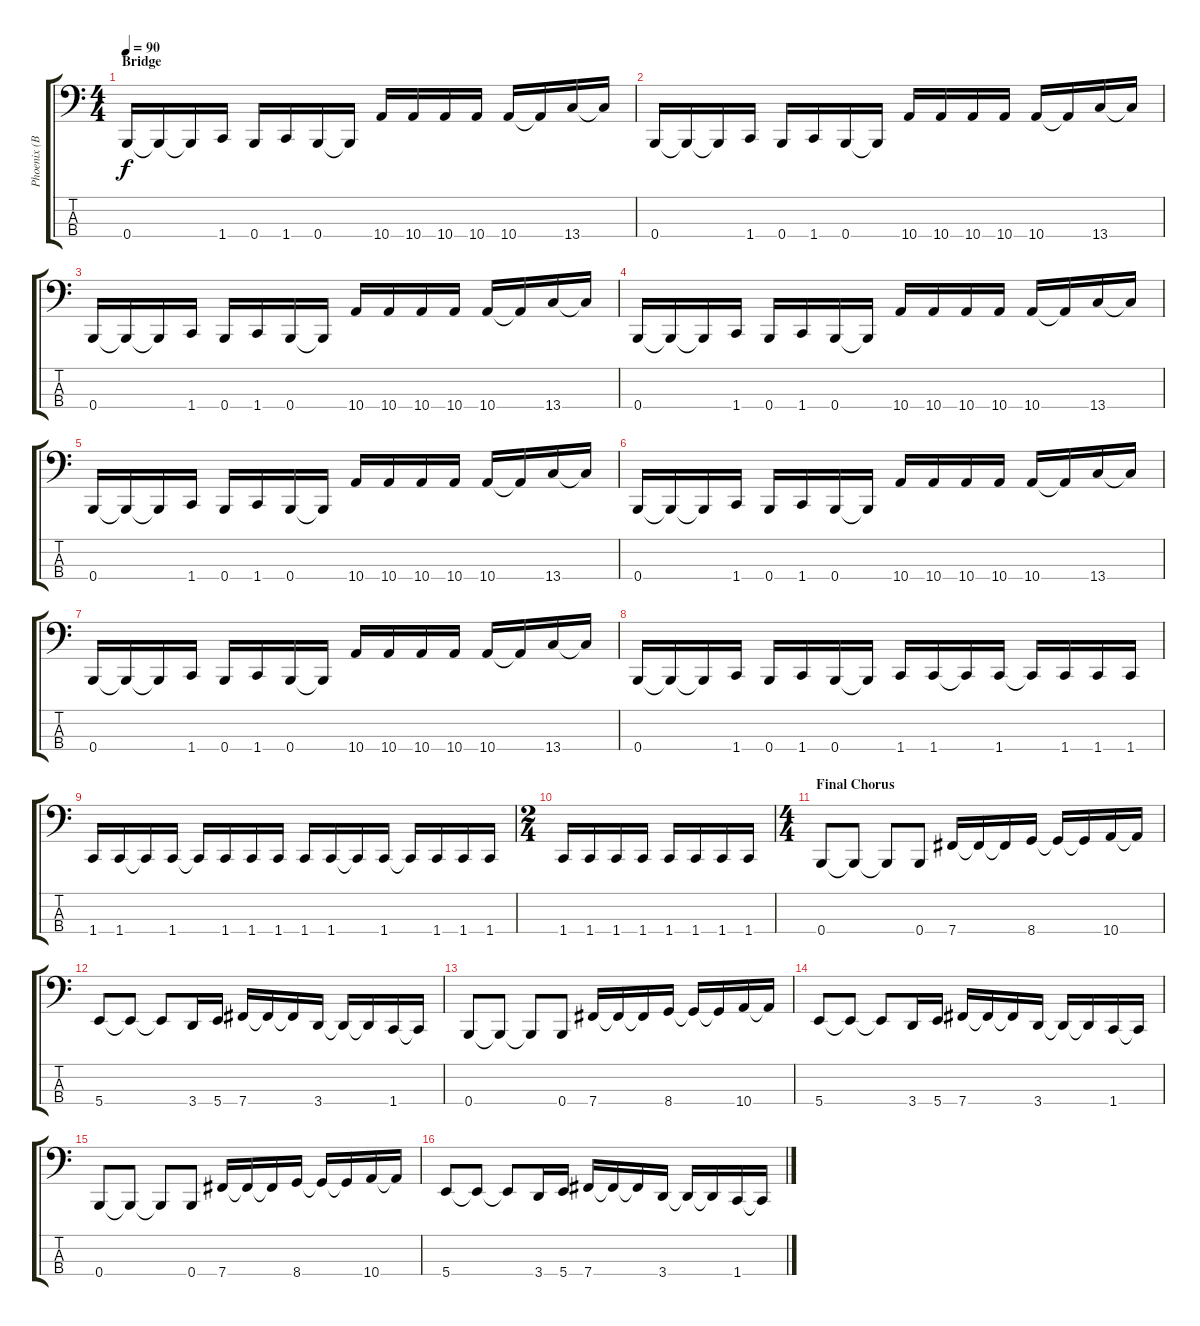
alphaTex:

\track ("Phoenix (Bass)" "Phoenix (B") {instrument electricbassfinger}
\staff {score tabs}
\tuning (E2 B1 Gb1 B0) {hide}
\ts (4 4)
\section ("" "Bridge")
\tempo 90
\clef f4
\ks c
0.4.16{dy f} 0.4{t}.16 0.4{t}.16 1.4.16 0.4.16 1.4.16 0.4.16 0.4{t}.16 10.4.16 10.4.16 10.4.16 10.4.16 10.4.16 10.4{t}.16 13.4.16 13.4{t}.16 |
0.4.16 0.4{t}.16 0.4{t}.16 1.4.16 0.4.16 1.4.16 0.4.16 0.4{t}.16 10.4.16 10.4.16 10.4.16 10.4.16 10.4.16 10.4{t}.16 13.4.16 13.4{t}.16 |
0.4.16 0.4{t}.16 0.4{t}.16 1.4.16 0.4.16 1.4.16 0.4.16 0.4{t}.16 10.4.16 10.4.16 10.4.16 10.4.16 10.4.16 10.4{t}.16 13.4.16 13.4{t}.16 |
0.4.16 0.4{t}.16 0.4{t}.16 1.4.16 0.4.16 1.4.16 0.4.16 0.4{t}.16 10.4.16 10.4.16 10.4.16 10.4.16 10.4.16 10.4{t}.16 13.4.16 13.4{t}.16 |
0.4.16 0.4{t}.16 0.4{t}.16 1.4.16 0.4.16 1.4.16 0.4.16 0.4{t}.16 10.4.16 10.4.16 10.4.16 10.4.16 10.4.16 10.4{t}.16 13.4.16 13.4{t}.16 |
0.4.16 0.4{t}.16 0.4{t}.16 1.4.16 0.4.16 1.4.16 0.4.16 0.4{t}.16 10.4.16 10.4.16 10.4.16 10.4.16 10.4.16 10.4{t}.16 13.4.16 13.4{t}.16 |
0.4.16 0.4{t}.16 0.4{t}.16 1.4.16 0.4.16 1.4.16 0.4.16 0.4{t}.16 10.4.16 10.4.16 10.4.16 10.4.16 10.4.16 10.4{t}.16 13.4.16 13.4{t}.16 |
0.4.16 0.4{t}.16 0.4{t}.16 1.4.16 0.4.16 1.4.16 0.4.16 0.4{t}.16 1.4.16 1.4.16 1.4{t}.16 1.4.16 1.4{t}.16 1.4.16 1.4.16 1.4.16 |
1.4.16 1.4.16 1.4{t}.16 1.4.16 1.4{t}.16 1.4.16 1.4.16 1.4.16 1.4.16 1.4.16 1.4{t}.16 1.4.16 1.4{t}.16 1.4.16 1.4.16 1.4.16 |
\ts (2 4)
1.4.16 1.4.16 1.4.16 1.4.16 1.4.16 1.4.16 1.4.16 1.4.16 |
\ts (4 4)
\section ("" "Final Chorus")
0.4.8 0.4{t}.8 0.4{t}.8 0.4.8 7.4.16 7.4{t}.16 7.4{t}.16 8.4.16 8.4{t}.16 8.4{t}.16 10.4.16 10.4{t}.16 |
5.4.8 5.4{t}.8 5.4{t}.8 3.4.16 5.4.16 7.4.16 7.4{t}.16 7.4{t}.16 3.4.16 3.4{t}.16 3.4{t}.16 1.4.16 1.4{t}.16 |
0.4.8 0.4{t}.8 0.4{t}.8 0.4.8 7.4.16 7.4{t}.16 7.4{t}.16 8.4.16 8.4{t}.16 8.4{t}.16 10.4.16 10.4{t}.16 |
5.4.8 5.4{t}.8 5.4{t}.8 3.4.16 5.4.16 7.4.16 7.4{t}.16 7.4{t}.16 3.4.16 3.4{t}.16 3.4{t}.16 1.4.16 1.4{t}.16 |
0.4.8 0.4{t}.8 0.4{t}.8 0.4.8 7.4.16 7.4{t}.16 7.4{t}.16 8.4.16 8.4{t}.16 8.4{t}.16 10.4.16 10.4{t}.16 |
5.4.8 5.4{t}.8 5.4{t}.8 3.4.16 5.4.16 7.4.16 7.4{t}.16 7.4{t}.16 3.4.16 3.4{t}.16 3.4{t}.16 1.4.16 1.4{t}.16
